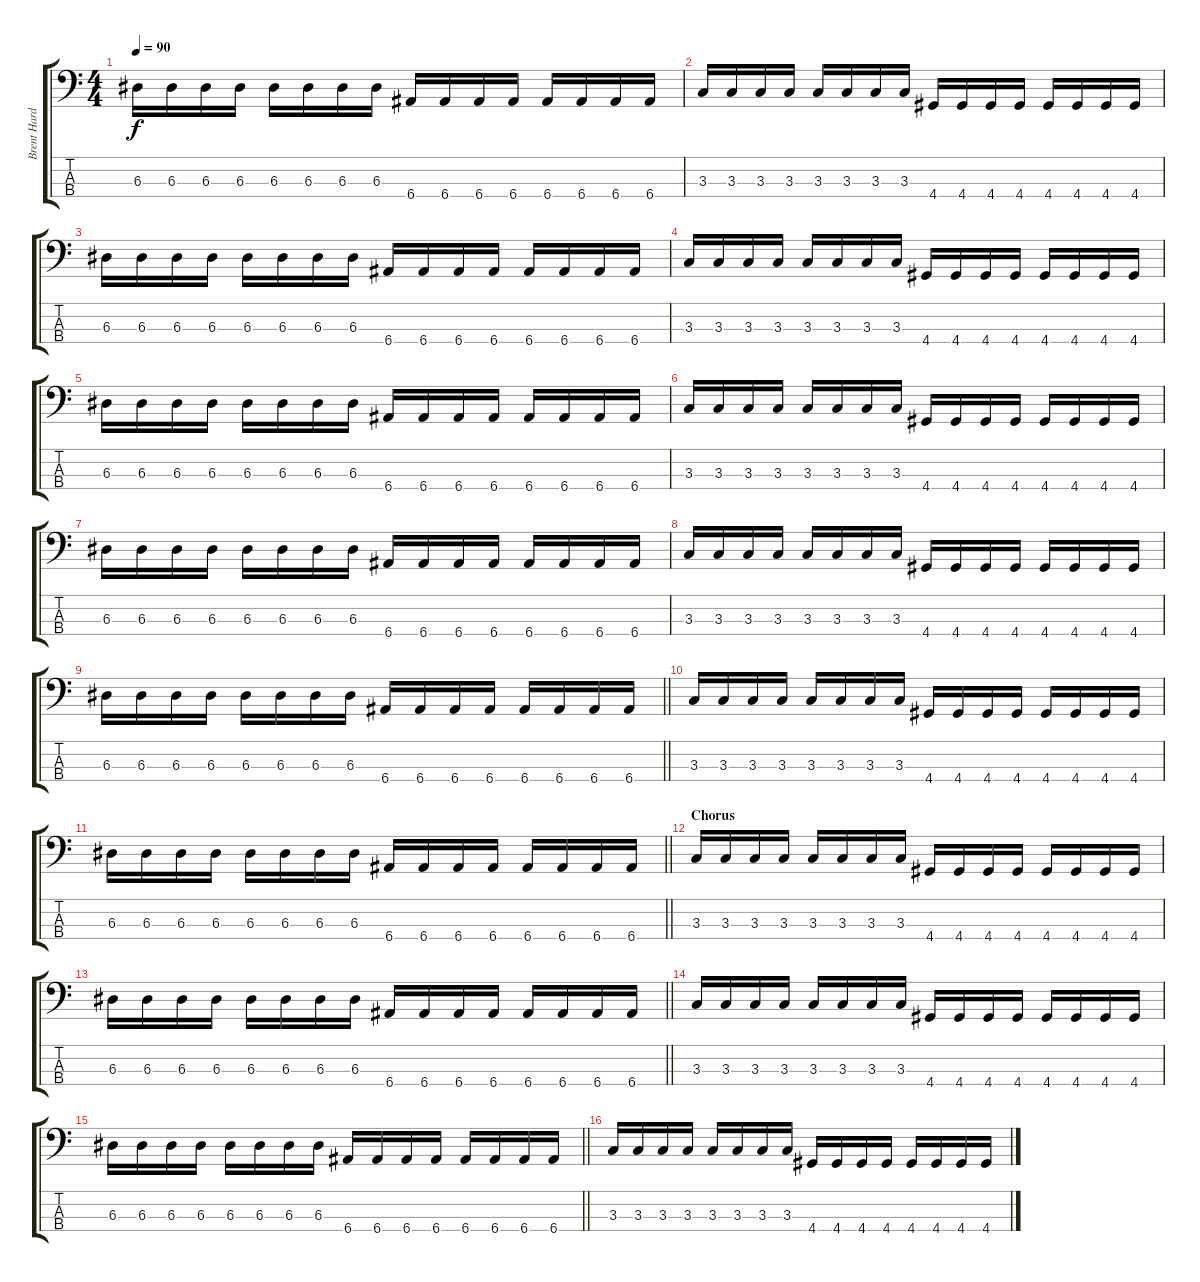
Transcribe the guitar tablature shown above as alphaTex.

\track ("Brent Harding (Bass)" "Brent Hard") {instrument electricbasspick}
\staff {score tabs}
\tuning (G2 D2 A1 E1) {hide}
\ts (4 4)
\tempo 90
\clef f4
\ks c
6.3.16{dy f} 6.3.16 6.3.16 6.3.16 6.3.16 6.3.16 6.3.16 6.3.16 6.4.16 6.4.16 6.4.16 6.4.16 6.4.16 6.4.16 6.4.16 6.4.16 |
3.3.16 3.3.16 3.3.16 3.3.16 3.3.16 3.3.16 3.3.16 3.3.16 4.4.16 4.4.16 4.4.16 4.4.16 4.4.16 4.4.16 4.4.16 4.4.16 |
6.3.16 6.3.16 6.3.16 6.3.16 6.3.16 6.3.16 6.3.16 6.3.16 6.4.16 6.4.16 6.4.16 6.4.16 6.4.16 6.4.16 6.4.16 6.4.16 |
3.3.16 3.3.16 3.3.16 3.3.16 3.3.16 3.3.16 3.3.16 3.3.16 4.4.16 4.4.16 4.4.16 4.4.16 4.4.16 4.4.16 4.4.16 4.4.16 |
6.3.16 6.3.16 6.3.16 6.3.16 6.3.16 6.3.16 6.3.16 6.3.16 6.4.16 6.4.16 6.4.16 6.4.16 6.4.16 6.4.16 6.4.16 6.4.16 |
3.3.16 3.3.16 3.3.16 3.3.16 3.3.16 3.3.16 3.3.16 3.3.16 4.4.16 4.4.16 4.4.16 4.4.16 4.4.16 4.4.16 4.4.16 4.4.16 |
6.3.16 6.3.16 6.3.16 6.3.16 6.3.16 6.3.16 6.3.16 6.3.16 6.4.16 6.4.16 6.4.16 6.4.16 6.4.16 6.4.16 6.4.16 6.4.16 |
3.3.16 3.3.16 3.3.16 3.3.16 3.3.16 3.3.16 3.3.16 3.3.16 4.4.16 4.4.16 4.4.16 4.4.16 4.4.16 4.4.16 4.4.16 4.4.16 |
\barLineRight lightlight
6.3.16 6.3.16 6.3.16 6.3.16 6.3.16 6.3.16 6.3.16 6.3.16 6.4.16 6.4.16 6.4.16 6.4.16 6.4.16 6.4.16 6.4.16 6.4.16 |
3.3.16 3.3.16 3.3.16 3.3.16 3.3.16 3.3.16 3.3.16 3.3.16 4.4.16 4.4.16 4.4.16 4.4.16 4.4.16 4.4.16 4.4.16 4.4.16 |
\barLineRight lightlight
6.3.16 6.3.16 6.3.16 6.3.16 6.3.16 6.3.16 6.3.16 6.3.16 6.4.16 6.4.16 6.4.16 6.4.16 6.4.16 6.4.16 6.4.16 6.4.16 |
\section ("" "Chorus")
3.3.16 3.3.16 3.3.16 3.3.16 3.3.16 3.3.16 3.3.16 3.3.16 4.4.16 4.4.16 4.4.16 4.4.16 4.4.16 4.4.16 4.4.16 4.4.16 |
\barLineRight lightlight
6.3.16 6.3.16 6.3.16 6.3.16 6.3.16 6.3.16 6.3.16 6.3.16 6.4.16 6.4.16 6.4.16 6.4.16 6.4.16 6.4.16 6.4.16 6.4.16 |
3.3.16 3.3.16 3.3.16 3.3.16 3.3.16 3.3.16 3.3.16 3.3.16 4.4.16 4.4.16 4.4.16 4.4.16 4.4.16 4.4.16 4.4.16 4.4.16 |
\barLineRight lightlight
6.3.16 6.3.16 6.3.16 6.3.16 6.3.16 6.3.16 6.3.16 6.3.16 6.4.16 6.4.16 6.4.16 6.4.16 6.4.16 6.4.16 6.4.16 6.4.16 |
3.3.16 3.3.16 3.3.16 3.3.16 3.3.16 3.3.16 3.3.16 3.3.16 4.4.16 4.4.16 4.4.16 4.4.16 4.4.16 4.4.16 4.4.16 4.4.16
